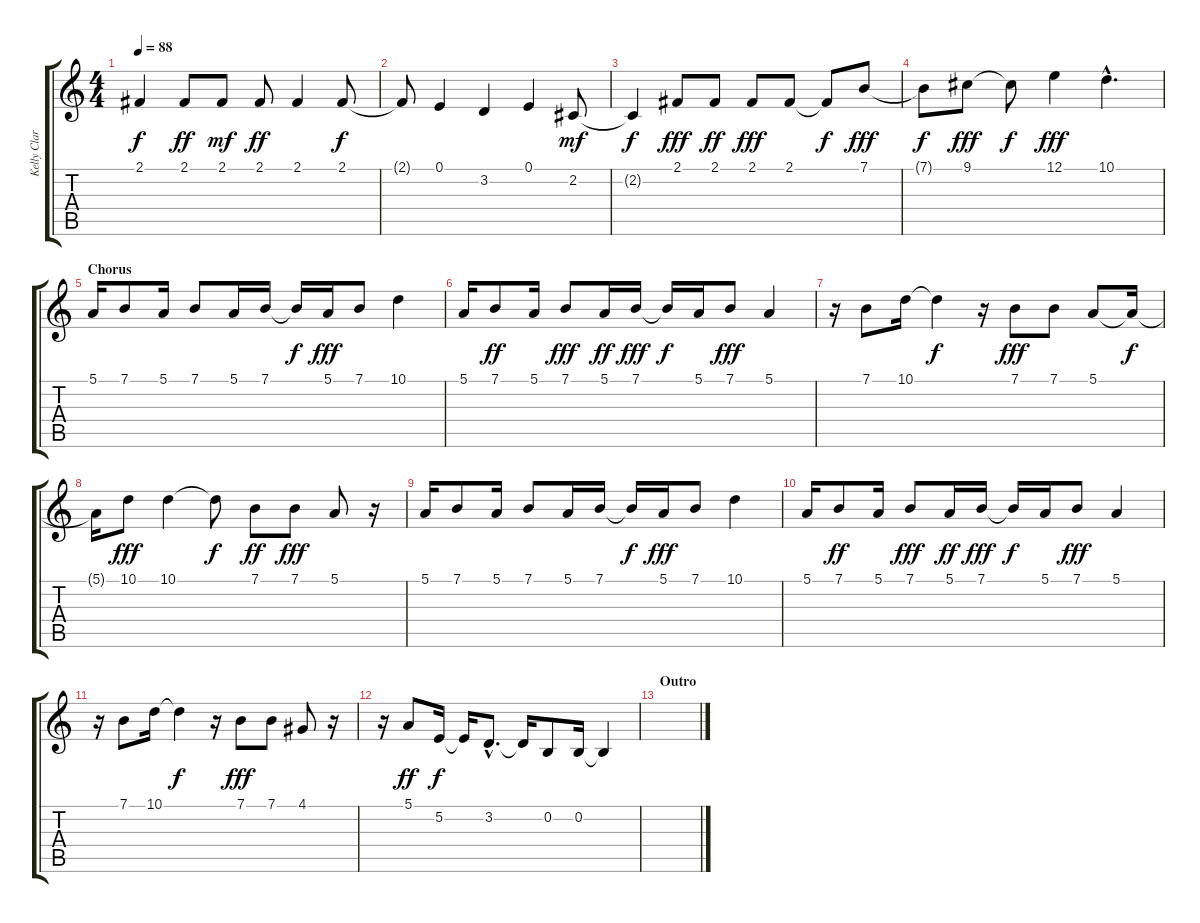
\track ("Kelly Clarkson" "Kelly Clar") {instrument altosax}
\staff {score tabs}
\tuning (E4 B3 G3 D3 A2 E2) {hide}
\ts (4 4)
\tempo 88
\clef g2
\ks c
2.1{t}.4{dy f} 2.1.8{dy ff} 2.1.8{dy mf} 2.1.8{dy ff} 2.1.4 2.1.8{dy f} |
2.1{t}.8 0.1.4 3.2.4 0.1.4 2.2.8{dy mf} |
2.2{t}.4{dy f} 2.1.8{dy fff} 2.1.8{dy ff} 2.1.8{dy fff} 2.1.8 2.1{t}.8{dy f} 7.1.8{dy fff} |
7.1{t}.8{dy f} 9.1.8{dy fff} 9.1{t}.8{dy f} 12.1.4{dy fff} 10.1{hac}.4{d} |
\section ("" "Chorus")
5.1.16{volume 14} 7.1.8 5.1.16 7.1.8 5.1.16 7.1.16 7.1{t}.16{dy f} 5.1.16{dy fff} 7.1.8 10.1.4 |
5.1.16 7.1.8{dy ff} 5.1.16 7.1.8{dy fff} 5.1.16{dy ff} 7.1.16{dy fff} 7.1{t}.16{dy f} 5.1.16 7.1.8{dy fff} 5.1.4 |
r.16 7.1.8 10.1.16 10.1{t}.4{dy f} r.16 7.1.8{dy fff} 7.1.8 5.1.8 5.1{t}.16{dy f} |
5.1{t}.16 10.1.8{dy fff} 10.1.4 10.1{t}.8{dy f} 7.1.8{dy ff} 7.1.8{dy fff} 5.1.8 r.16 |
5.1.16 7.1.8 5.1.16 7.1.8 5.1.16 7.1.16 7.1{t}.16{dy f} 5.1.16{dy fff} 7.1.8 10.1.4 |
5.1.16 7.1.8{dy ff} 5.1.16 7.1.8{dy fff} 5.1.16{dy ff} 7.1.16{dy fff} 7.1{t}.16{dy f} 5.1.16 7.1.8{dy fff} 5.1.4 |
r.16 7.1.8 10.1.16 10.1{t}.4{dy f} r.16 7.1.8{dy fff} 7.1.8 4.1.8 r.16 |
r.16 5.1.8{dy ff} 5.2.16{dy f} 5.2{t}.16 3.2{hac}.8{d} 3.2{t}.16 0.2.8 0.2.16 0.2{t}.4 |
\section ("" "Outro")
